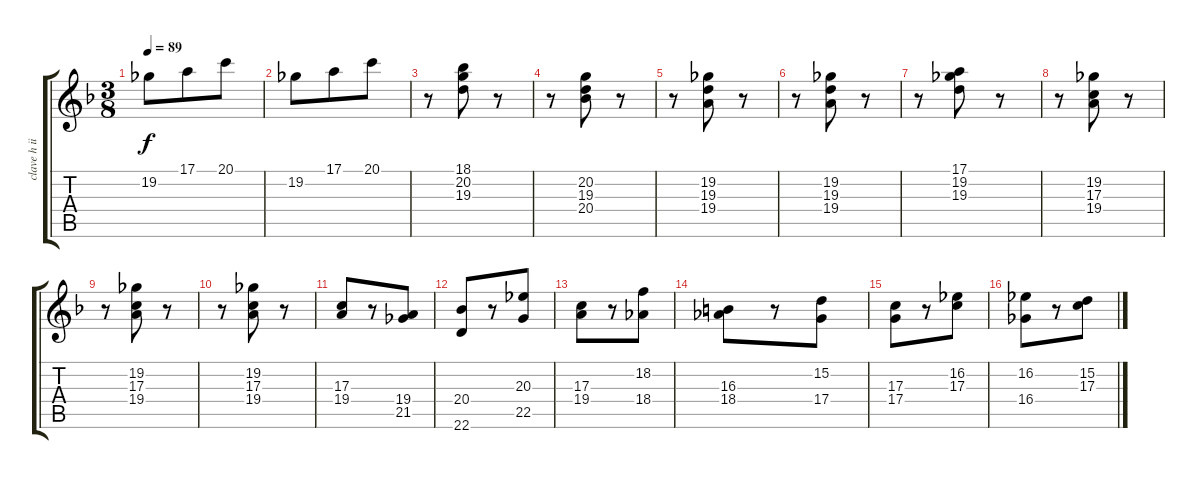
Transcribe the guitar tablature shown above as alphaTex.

\track ("clave h ii" "clave h ii") {instrument harpsichord}
\staff {score tabs}
\tuning (E4 B3 G3 D3 A2 E2) {hide}
\ts (3 8)
\tempo 89
\clef g2
\ks dminor
19.2.8{dy f} 17.1.8 20.1.8 |
19.2.8 17.1.8 20.1.8 |
r.8 (18.1 20.2 19.3).8 r.8 |
r.8 (20.2 19.3 20.4).8 r.8 |
r.8 (19.2 19.3 19.4).8 r.8 |
r.8 (19.2 19.3 19.4).8 r.8 |
r.8 (17.1 19.2 19.3).8 r.8 |
r.8 (19.2 17.3 19.4).8 r.8 |
r.8 (19.2 17.3 19.4).8 r.8 |
r.8 (19.2 17.3 19.4).8 r.8 |
(17.3 19.4).8 r.8 (19.4 21.5).8 |
(20.4 22.6).8 r.8 (20.3 22.5).8 |
(17.3 19.4).8 r.8 (18.2 18.4).8 |
(16.3 18.4).8 r.8 (15.2 17.4).8 |
(17.3 17.4).8 r.8 (16.2 17.3).8 |
(16.2 16.4).8 r.8 (15.2 17.3).8
